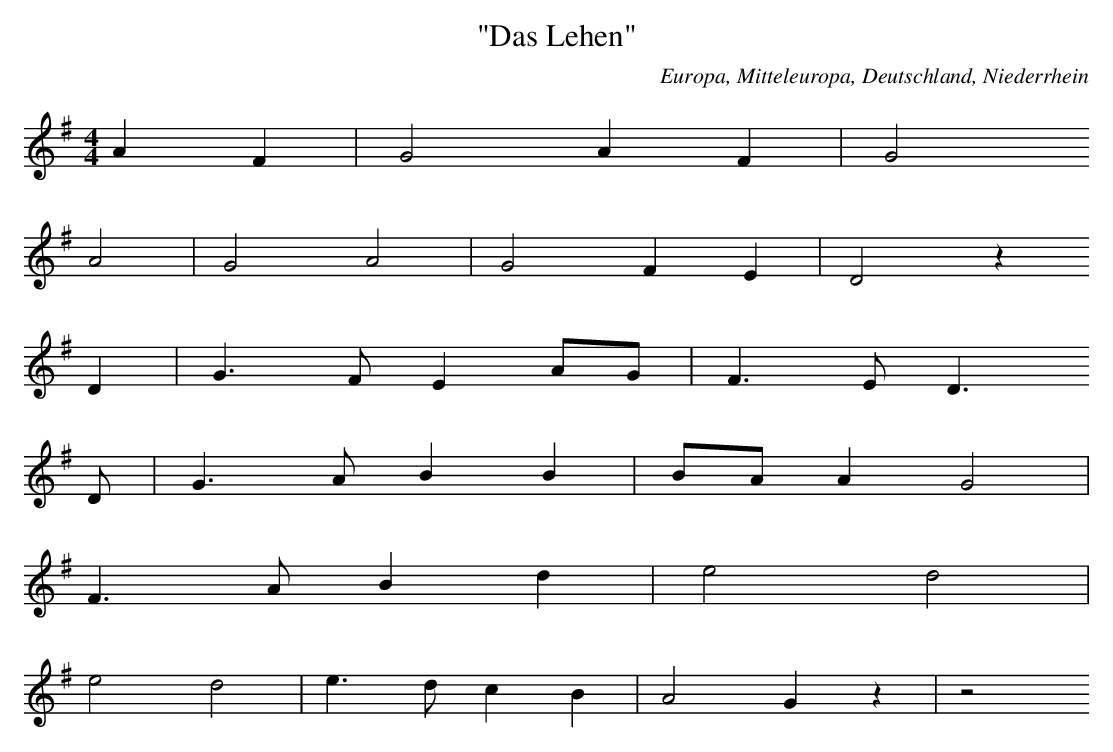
X:1
T: "Das Lehen"
O: Europa, Mitteleuropa, Deutschland, Niederrhein
M: 4/4
L: 1/8
K: G
A2F2 | G4A2F2 | G4
A4 | G4A4 | G4F2E2 | D4z2
D2 | G3FE2AG | F3ED3
D | G3AB2B2 | BAA2G4 |
F3AB2d2 | e4d4 |
e4d4 | e3dc2B2 | A4G2z2 | z4
